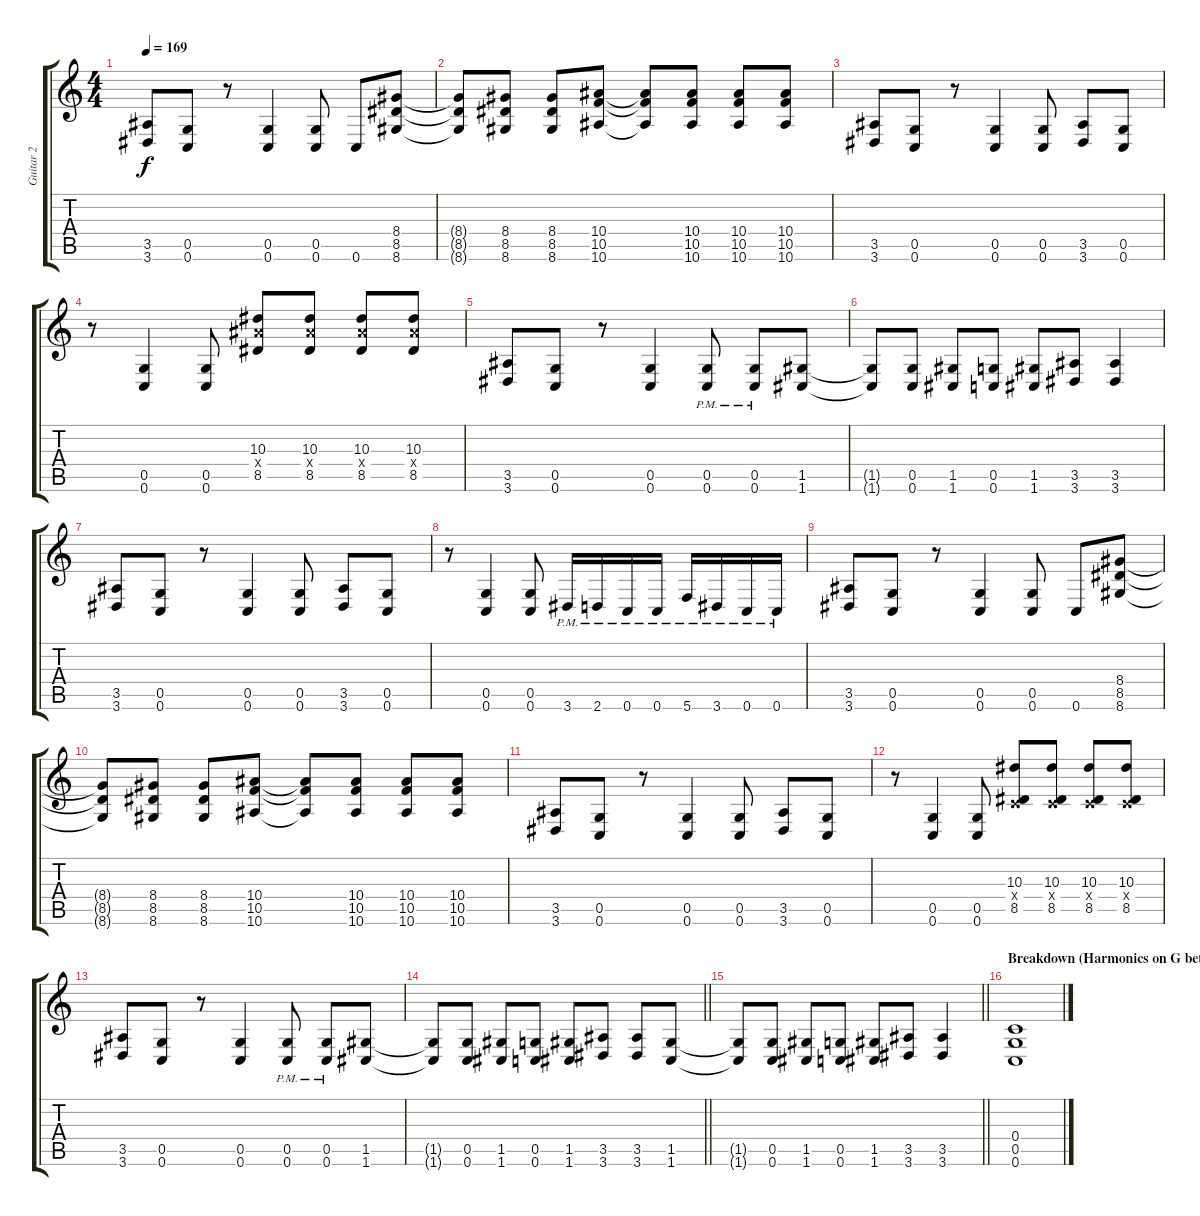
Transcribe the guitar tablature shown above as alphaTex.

\track ("Guitar 2" "Guitar 2") {instrument distortionguitar}
\staff {score tabs}
\tuning (D4 A3 F3 C3 G2 C2) {hide}
\ts (4 4)
\tempo 169
\clef g2
\ks c
(3.5 3.6).8{dy f} (0.5 0.6).8 r.8 (0.5 0.6).4 (0.5 0.6).8 0.6.8 (8.4 8.5 8.6).8 |
(8.4{t} 8.5{t} 8.6{t}).8 (8.4 8.5 8.6).8 (8.4 8.5 8.6).8 (10.4 10.5 10.6).8 (10.4{t} 10.5{t} 10.6{t}).8 (10.4 10.5 10.6).8 (10.4 10.5 10.6).8 (10.4 10.5 10.6).8 |
(3.5 3.6).8 (0.5 0.6).8 r.8 (0.5 0.6).4 (0.5 0.6).8 (3.5 3.6).8 (0.5 0.6).8 |
r.8 (0.5 0.6).4 (0.5 0.6).8 (10.3 10.4{x} 8.5).8 (10.3 10.4{x} 8.5).8 (10.3 10.4{x} 8.5).8 (10.3 10.4{x} 8.5).8 |
(3.5 3.6).8 (0.5 0.6).8 r.8 (0.5 0.6).4 (0.5{pm} 0.6{pm}).8 (0.5{pm} 0.6{pm}).8 (1.5 1.6).8 |
(1.5{t} 1.6{t}).8 (0.5 0.6).8 (1.5 1.6).8 (0.5 0.6).8 (1.5 1.6).8 (3.5 3.6).8 (3.5 3.6).4 |
(3.5 3.6).8 (0.5 0.6).8 r.8 (0.5 0.6).4 (0.5 0.6).8 (3.5 3.6).8 (0.5 0.6).8 |
r.8 (0.5 0.6).4 (0.5 0.6).8 3.6{pm}.16 2.6{pm}.16 0.6{pm}.16 0.6{pm}.16 5.6{pm}.16 3.6{pm}.16 0.6{pm}.16 0.6{pm}.16 |
(3.5 3.6).8 (0.5 0.6).8 r.8 (0.5 0.6).4 (0.5 0.6).8 0.6.8 (8.4 8.5 8.6).8 |
(8.4{t} 8.5{t} 8.6{t}).8 (8.4 8.5 8.6).8 (8.4 8.5 8.6).8 (10.4 10.5 10.6).8 (10.4{t} 10.5{t} 10.6{t}).8 (10.4 10.5 10.6).8 (10.4 10.5 10.6).8 (10.4 10.5 10.6).8 |
(3.5 3.6).8 (0.5 0.6).8 r.8 (0.5 0.6).4 (0.5 0.6).8 (3.5 3.6).8 (0.5 0.6).8 |
r.8 (0.5 0.6).4 (0.5 0.6).8 (10.3 0.4{x} 8.5).8 (10.3 0.4{x} 8.5).8 (10.3 0.4{x} 8.5).8 (10.3 0.4{x} 8.5).8 |
(3.5 3.6).8 (0.5 0.6).8 r.8 (0.5 0.6).4 (0.5{pm} 0.6{pm}).8 (0.5{pm} 0.6{pm}).8 (1.5 1.6).8 |
\barLineRight lightlight
(1.5{t} 1.6{t}).8 (0.5 0.6).8 (1.5 1.6).8 (0.5 0.6).8 (1.5 1.6).8 (3.5 3.6).8 (3.5 3.6).8 (1.5 1.6).8 |
\barLineRight lightlight
(1.5{t} 1.6{t}).8 (0.5 0.6).8 (1.5 1.6).8 (0.5 0.6).8 (1.5 1.6).8 (3.5 3.6).8 (3.5 3.6).4 |
\section ("" "Breakdown (Harmonics on G between 3rd and 5th frets later on)")
(0.4 0.5 0.6).1
